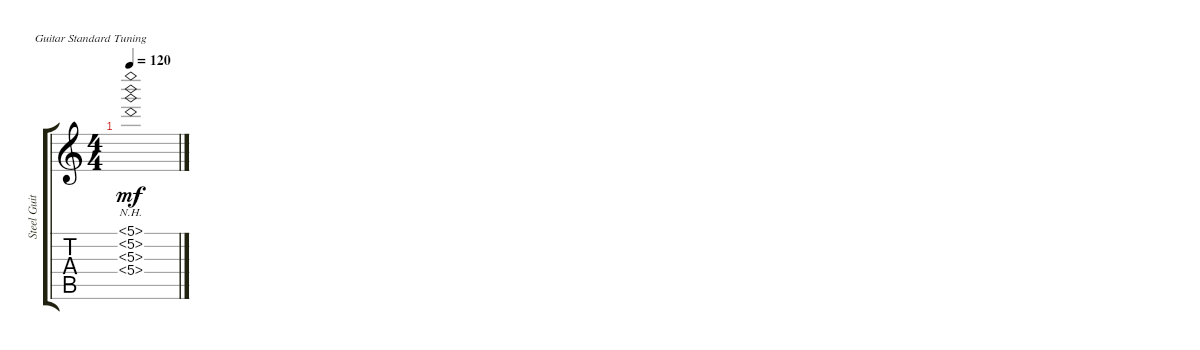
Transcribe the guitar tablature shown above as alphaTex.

\defaultSystemsLayout 4
\bracketExtendMode groupsimilarinstruments
\otherSystemsTrackNameOrientation horizontal
\track ("Steel Guitar" "Steel Guit") {instrument acousticguitarsteel}
\staff {score tabs}
\tuning (E4 B3 G3 D3 A2 E2)
\ts (4 4)
\tempo 120
\clef g2
\ks c
(5.1{nh t} 5.2{nh t} 5.3{nh t} 5.4{nh t}).1{dy mf beam Down}
